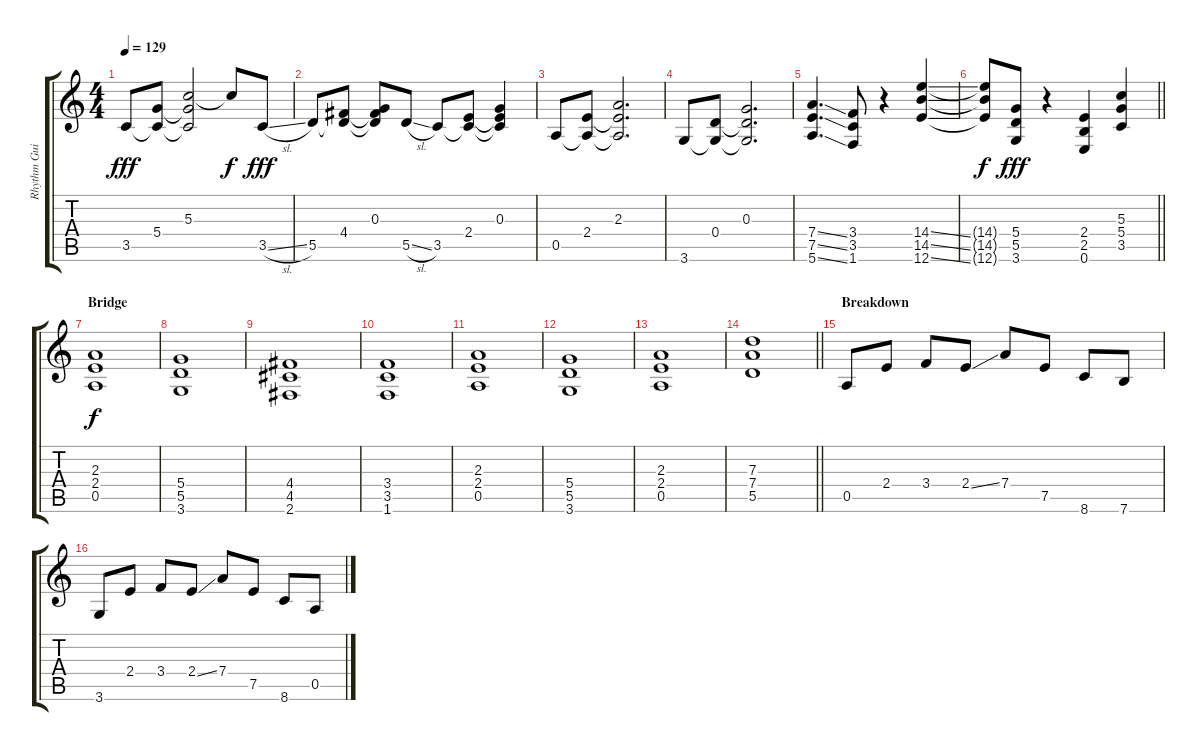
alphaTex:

\track ("Rhythm Guitar L" "Rhythm Gui") {instrument distortionguitar}
\staff {score tabs}
\tuning (E4 B3 G3 D3 A2 E2) {hide}
\ts (4 4)
\tempo 129
\clef g2
\ks c
3.5.8{dy fff} (5.4 3.5{t}).8 (5.3 5.4{t} 3.5{t}).2 5.3{t}.8{dy f} 3.5{sl}.8{dy fff} |
5.5.8 (4.4 5.5{t}).8 (0.3 4.4{t} 5.5{t}).8 5.5{sl}.8 3.5.8 (2.4 3.5{t}).8 (0.3 2.4{t} 3.5{t}).4 |
0.5.8 (2.4 0.5{t}).8 (2.3 2.4{t} 0.5{t}).2{d} |
3.6.8 (0.4 3.6{t}).8 (0.3 0.4{t} 3.6{t}).2{d} |
(7.4{ss} 7.5{ss} 5.6{ss}).4{d} (3.4 3.5 1.6).8 r.4 (14.4{ss} 14.5{ss} 12.6{ss}).4 |
\barLineRight lightlight
(14.4{t} 14.5{t} 12.6{t}).8{dy f} (5.4 5.5 3.6).8{dy fff} r.4 (2.4 2.5 0.6).4 (5.3 5.4 3.5).4 |
\section ("" "Bridge")
(2.3 2.4 0.5).1{dy f} |
(5.4 5.5 3.6).1 |
(4.4 4.5 2.6).1 |
(3.4 3.5 1.6).1 |
(2.3 2.4 0.5).1 |
(5.4 5.5 3.6).1 |
(2.3 2.4 0.5).1 |
\barLineRight lightlight
(7.3 7.4 5.5).1 |
\section ("" "Breakdown")
0.5.8{volume 11 instrument electricguitarclean} 2.4.8 3.4.8 2.4{ss}.8 7.4.8 7.5.8 8.6.8 7.6.8 |
3.6.8 2.4.8 3.4.8 2.4{ss}.8 7.4.8 7.5.8 8.6.8 0.5.8
